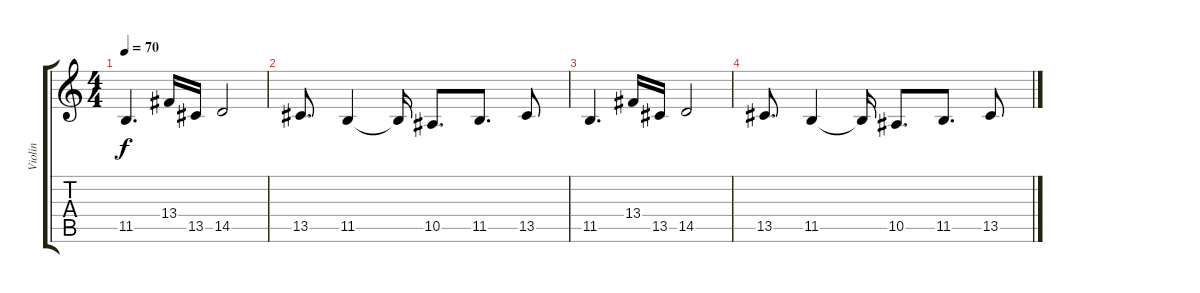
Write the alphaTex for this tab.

\track ("Violin" "Violin") {instrument violin}
\staff {score tabs}
\tuning (G4 D4 Bb3 F3 C3 G2) {hide}
\ts (4 4)
\tempo 70
\clef g2
\ks c
11.5.4{d dy f} 13.4.16 13.5.16 14.5.2 |
13.5.8{d} 11.5.4 11.5{t}.16 10.5.8{d} 11.5.8{d} 13.5.8 |
11.5.4{d} 13.4.16 13.5.16 14.5.2 |
13.5.8{d} 11.5.4 11.5{t}.16 10.5.8{d} 11.5.8{d} 13.5.8
